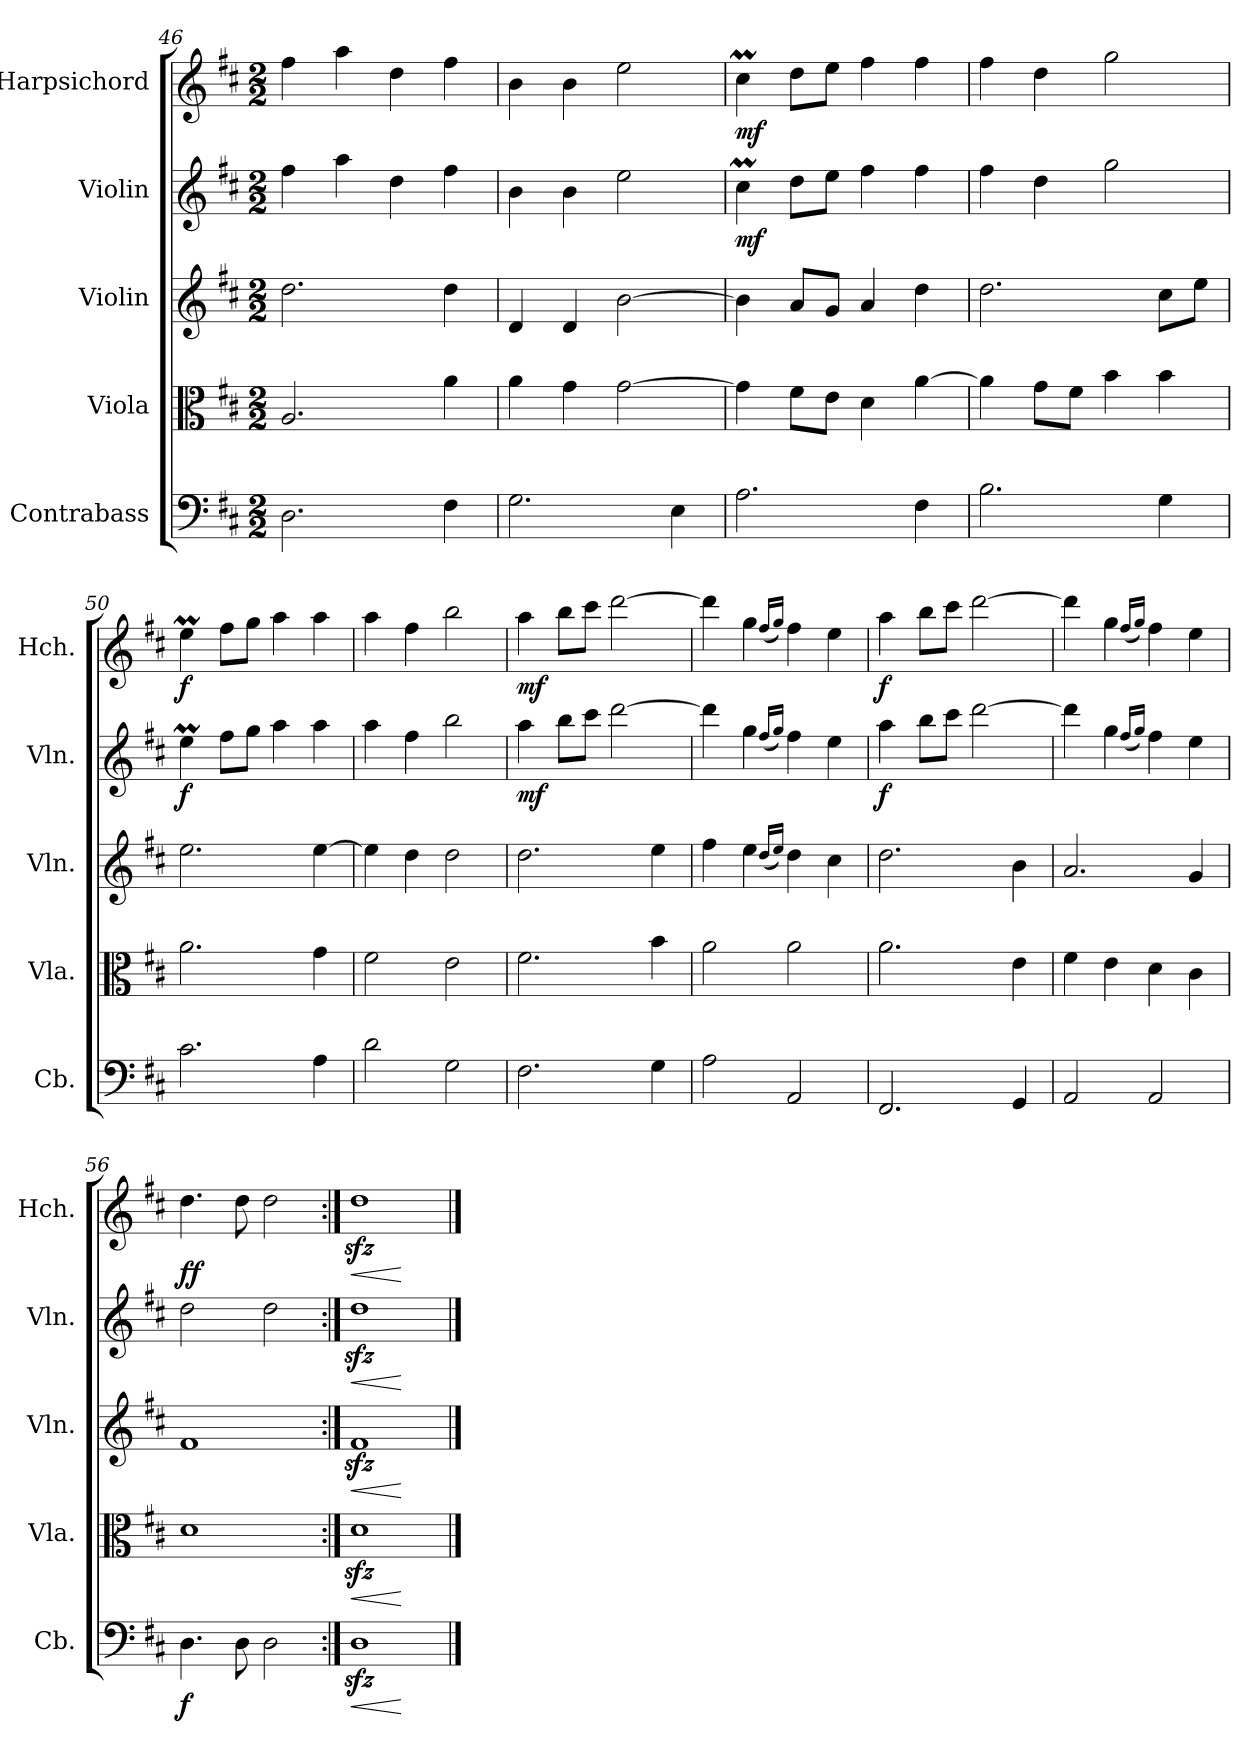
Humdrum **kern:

**kern	**dynam	**kern	**dynam	**kern	**dynam	**kern	**dynam	**kern	**dynam
*part5	*part5	*part4	*part4	*part3	*part3	*part2	*part2	*part1	*part1
*staff5	*staff5	*staff4	*staff4	*staff3	*staff3	*staff2	*staff2	*staff1	*staff1
*I"Contrabass	*	*I"Viola	*	*I"Violin	*	*I"Violin	*	*I"Harpsichord	*
*I'Cb.	*	*I'Vla.	*	*I'Vln.	*	*I'Vln.	*	*I'Hch.	*
*clefF4	*	*clefC3	*	*clefG2	*	*clefG2	*	*clefG2	*
*ITrd7c12	*	*	*	*	*	*	*	*	*
*k[f#c#]	*	*k[f#c#]	*	*k[f#c#]	*	*k[f#c#]	*	*k[f#c#]	*
*M2/2	*	*M2/2	*	*M2/2	*	*M2/2	*	*M2/2	*
=46	=46	=46	=46	=46	=46	=46	=46	=46	=46
2.DD\	.	2.A/	.	2.dd\	.	4ff#\	.	4ff#\	.
.	.	.	.	.	.	4aa\	.	4aa\	.
.	.	.	.	.	.	4dd\	.	4dd\	.
4FF#\	.	4a\	.	4dd\	.	4ff#\	.	4ff#\	.
=47	=47	=47	=47	=47	=47	=47	=47	=47	=47
2.GG\	.	4a\	.	4d/	.	4b\	.	4b\	.
.	.	4g\	.	4d/	.	4b\	.	4b\	.
.	.	[2g\	.	[2b\	.	2ee\	.	2ee\	.
4EE\	.	.	.	.	.	.	.	.	.
=48	=48	=48	=48	=48	=48	=48	=48	=48	=48
!	!	!	!	!	!	!	!LO:DY:b	!	!LO:DY:b
2.AA\	.	4g\]	.	4b\]	.	4cc#m\	mf	4cc#m\	mf
.	.	8f#\L	.	8a/L	.	8dd\L	.	8dd\L	.
.	.	8e\J	.	8g/J	.	8ee\J	.	8ee\J	.
.	.	4d\	.	4a/	.	4ff#\	.	4ff#\	.
4FF#\	.	[4a\	.	4dd\	.	4ff#\	.	4ff#\	.
=49	=49	=49	=49	=49	=49	=49	=49	=49	=49
2.BB\	.	4a\]	.	2.dd\	.	4ff#\	.	4ff#\	.
.	.	8g\L	.	.	.	4dd\	.	4dd\	.
.	.	8f#\J	.	.	.	.	.	.	.
.	.	4b\	.	.	.	2gg\	.	2gg\	.
4GG\	.	4b\	.	8cc#\L	.	.	.	.	.
.	.	.	.	8ee\J	.	.	.	.	.
=50	=50	=50	=50	=50	=50	=50	=50	=50	=50
!	!	!	!	!	!	!	!LO:DY:b	!	!LO:DY:b
2.C#\	.	2.a\	.	2.ee\	.	4eeM\	f	4eeM\	f
.	.	.	.	.	.	8ff#\L	.	8ff#\L	.
.	.	.	.	.	.	8gg\J	.	8gg\J	.
.	.	.	.	.	.	4aa\	.	4aa\	.
4AA\	.	4g\	.	[4ee\	.	4aa\	.	4aa\	.
=51	=51	=51	=51	=51	=51	=51	=51	=51	=51
2D\	.	2f#\	.	4ee\]	.	4aa\	.	4aa\	.
.	.	.	.	4dd\	.	4ff#\	.	4ff#\	.
2GG\	.	2e\	.	2dd\	.	2bb\	.	2bb\	.
!!LO:LB:g=z
=52	=52	=52	=52	=52	=52	=52	=52	=52	=52
!	!	!	!	!	!	!	!LO:DY:b	!	!LO:DY:b
2.FF#\	.	2.f#\	.	2.dd\	.	4aa\	mf	4aa\	mf
.	.	.	.	.	.	8bb\L	.	8bb\L	.
.	.	.	.	.	.	8ccc#\J	.	8ccc#\J	.
.	.	.	.	.	.	[2ddd\	.	[2ddd\	.
4GG\	.	4b\	.	4ee\	.	.	.	.	.
=53	=53	=53	=53	=53	=53	=53	=53	=53	=53
2AA\	.	2a\	.	4ff#\	.	4ddd\]	.	4ddd\]	.
.	.	.	.	4ee\	.	4gg\	.	4gg\	.
.	.	.	.	(16qdd/LL	.	(16qff#/LL	.	(16qff#/LL	.
.	.	.	.	16qee/JJ)	.	16qgg/JJ)	.	16qgg/JJ)	.
2AAA/	.	2a\	.	4dd\	.	4ff#\	.	4ff#\	.
.	.	.	.	4cc#\	.	4ee\	.	4ee\	.
=54	=54	=54	=54	=54	=54	=54	=54	=54	=54
!	!	!	!	!	!	!	!LO:DY:b	!	!LO:DY:b
2.FFF#/	.	2.a\	.	2.dd\	.	4aa\	f	4aa\	f
.	.	.	.	.	.	8bb\L	.	8bb\L	.
.	.	.	.	.	.	8ccc#\J	.	8ccc#\J	.
.	.	.	.	.	.	[2ddd\	.	[2ddd\	.
4GGG/	.	4e\	.	4b\	.	.	.	.	.
=55	=55	=55	=55	=55	=55	=55	=55	=55	=55
2AAA/	.	4f#\	.	2.a/	.	4ddd\]	.	4ddd\]	.
.	.	4e\	.	.	.	4gg\	.	4gg\	.
.	.	.	.	.	.	(16qff#/LL	.	(16qff#/LL	.
.	.	.	.	.	.	16qgg/JJ)	.	16qgg/JJ)	.
2AAA/	.	4d\	.	.	.	4ff#\	.	4ff#\	.
.	.	4c#\	.	4g/	.	4ee\	.	4ee\	.
=56	=56	=56	=56	=56	=56	=56	=56	=56	=56
!	!LO:DY:b	!	!	!	!	!	!	!	!LO:DY:b
4.DD\	f	1d	.	1f#	.	2dd\	.	4.dd\	ff
8DD\	.	.	.	.	.	.	.	8dd\	.
2DD\	.	.	.	.	.	2dd\	.	2dd\	.
=57:|!	=57:|!	=57:|!	=57:|!	=57:|!	=57:|!	=57:|!	=57:|!	=57:|!	=57:|!
!	!LO:HP:b	!	!LO:HP:b	!	!LO:HP:b	!	!LO:HP:b	!	!LO:HP:b
1DDzz<	<	1dzz<	<	1f#zz<	<	1ddzz<	<	1ddzz<	<
.	[	.	[	.	[	.	[	.	[
==	==	==	==	==	==	==	==	==	==
*-	*-	*-	*-	*-	*-	*-	*-	*-	*-
